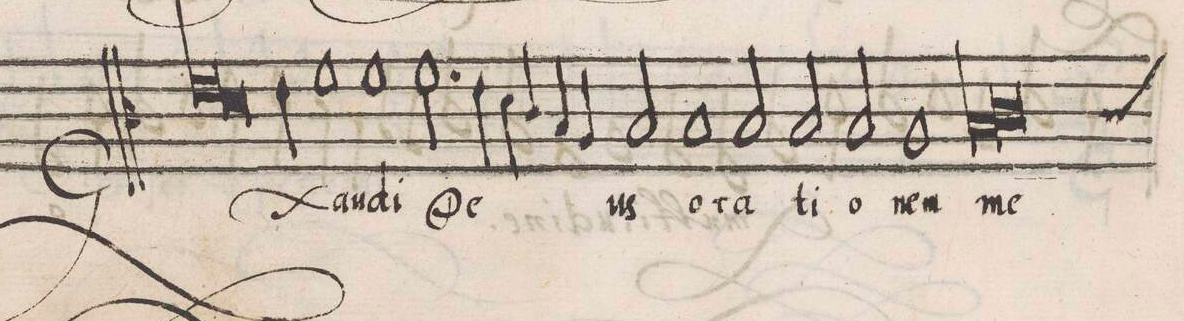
**kern	**text
*I"ALTVS	*
*clefC3	*
*k[]	*
*met(C|)	*
*M2/1	*
1e	Ex-
*col	*
2.d\	.
4e\	.
*Xlig	*
*Xcol	*
=48	=48
1f	-au-
1f	-di
=49	=49
2.f\	De-
4e\	.
4d\	.
4c/	.
4B/	.
4A/	.
=50	=50
2B/	-us
1B	o-
2B/	-ra-
=51	=51
2B/	-ti-
2B/	-o-
1A	-nem
=52	=52
*lig	*
1B	me-
*custos:c	*
1c	.
*Xlig	*
=53	=53
*-	*-
